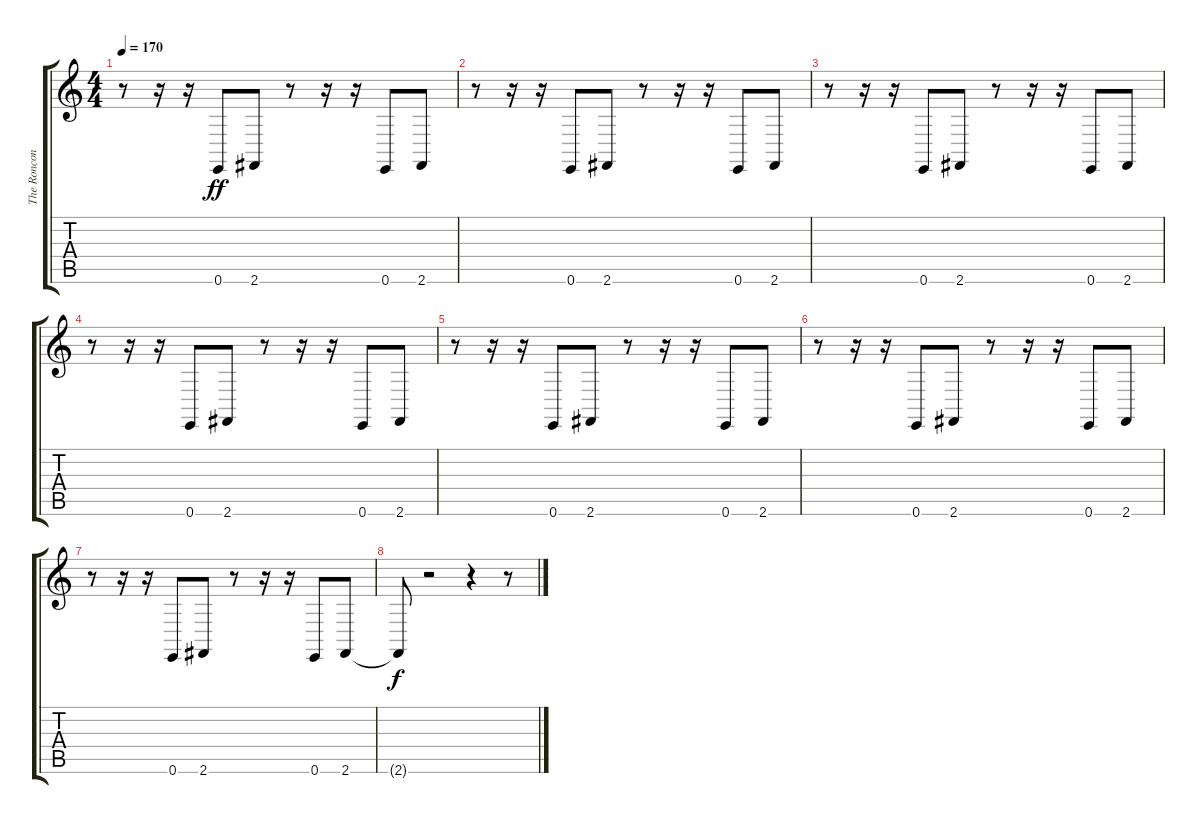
\track ("The Ronconponk" "The Roncon") {instrument lead2sawtooth}
\staff {score tabs}
\tuning (E4 B3 G3 D3 A2 E2) {hide}
\ts (4 4)
\tempo 170
\clef g2
\ks c
r.8{dy ff} r.16 r.16 0.6.8 2.6.8 r.8 r.16 r.16 0.6.8 2.6.8 |
r.8 r.16 r.16 0.6.8 2.6.8 r.8 r.16 r.16 0.6.8 2.6.8 |
r.8 r.16 r.16 0.6.8 2.6.8 r.8 r.16 r.16 0.6.8 2.6.8 |
r.8 r.16 r.16 0.6.8 2.6.8 r.8 r.16 r.16 0.6.8 2.6.8 |
r.8 r.16 r.16 0.6.8 2.6.8 r.8 r.16 r.16 0.6.8 2.6.8 |
r.8 r.16 r.16 0.6.8 2.6.8 r.8 r.16 r.16 0.6.8 2.6.8 |
r.8 r.16 r.16 0.6.8 2.6.8 r.8 r.16 r.16 0.6.8 2.6.8 |
2.6{t}.8{dy f} r.2 r.4 r.8
